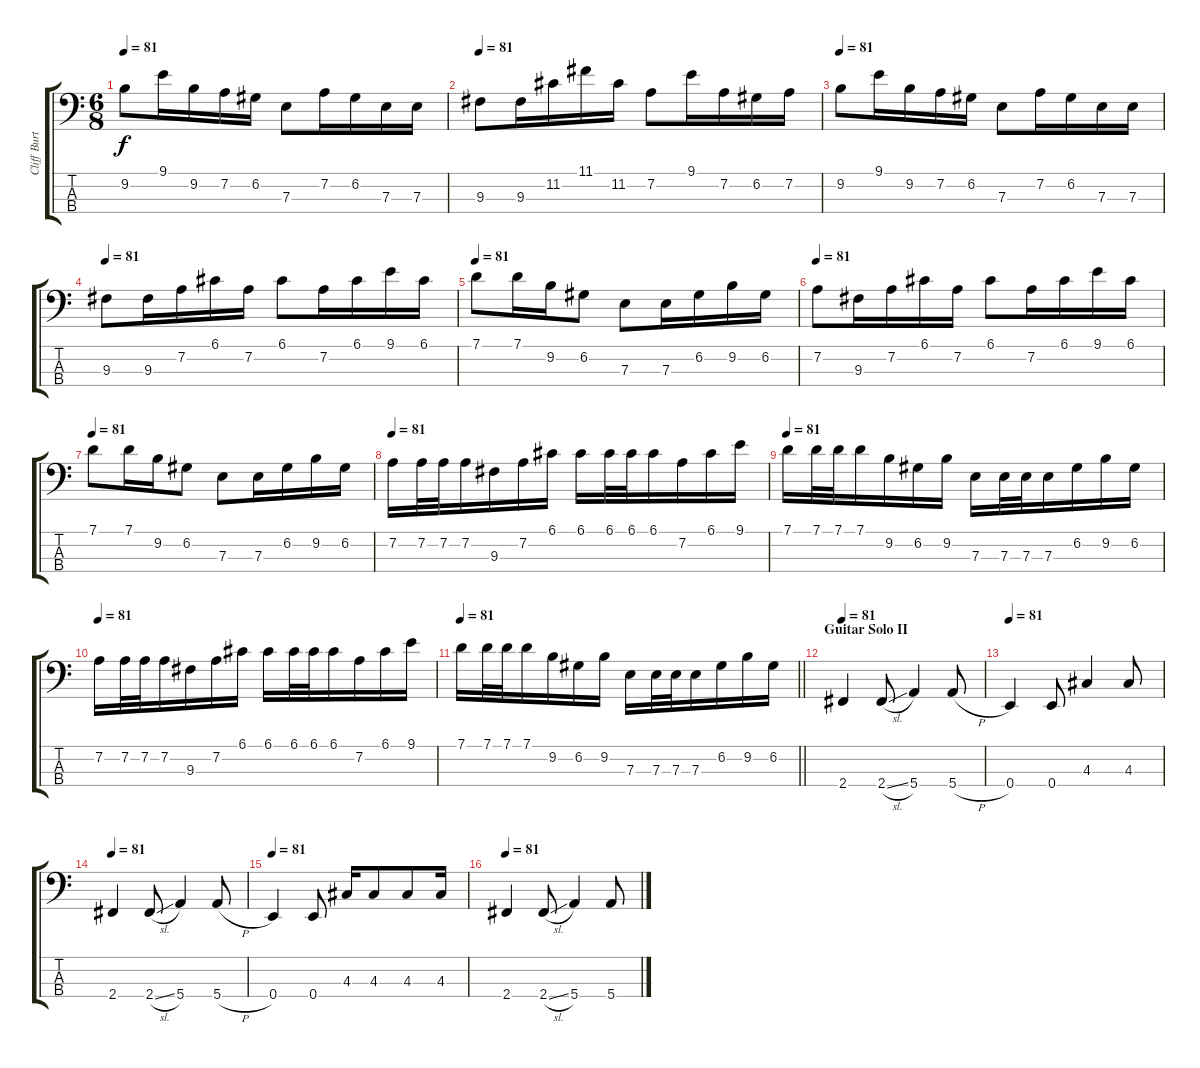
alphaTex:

\track ("Cliff Burton (Bass)" "Cliff Burt") {instrument electricbassfinger}
\staff {score tabs}
\tuning (G2 D2 A1 E1) {hide}
\ts (6 8)
\tempo 81
\clef f4
\ks c
9.2.8{dy f} 9.1.16 9.2.16 7.2.16 6.2.16 7.3.8 7.2.16 6.2.16 7.3.16 7.3.16 |
\tempo 81
9.3.8 9.3.16 11.2.16 11.1.16 11.2.16 7.2.8 9.1.16 7.2.16 6.2.16 7.2.16 |
\tempo 81
9.2.8 9.1.16 9.2.16 7.2.16 6.2.16 7.3.8 7.2.16 6.2.16 7.3.16 7.3.16 |
\tempo 81
9.3.8 9.3.16 7.2.16 6.1.16 7.2.16 6.1.8 7.2.16 6.1.16 9.1.16 6.1.16 |
\tempo 81
7.1.8 7.1.16 9.2.16 6.2.8 7.3.8 7.3.16 6.2.16 9.2.16 6.2.16 |
\tempo 81
7.2.8 9.3.16 7.2.16 6.1.16 7.2.16 6.1.8 7.2.16 6.1.16 9.1.16 6.1.16 |
\tempo 81
7.1.8 7.1.16 9.2.16 6.2.8 7.3.8 7.3.16 6.2.16 9.2.16 6.2.16 |
\tempo 81
7.2.16 7.2.32 7.2.32 7.2.16 9.3.16 7.2.16 6.1.16 6.1.16 6.1.32 6.1.32 6.1.16 7.2.16 6.1.16 9.1.16 |
\tempo 81
7.1.16 7.1.32 7.1.32 7.1.16 9.2.16 6.2.16 9.2.16 7.3.16 7.3.32 7.3.32 7.3.16 6.2.16 9.2.16 6.2.16 |
\tempo 81
7.2.16 7.2.32 7.2.32 7.2.16 9.3.16 7.2.16 6.1.16 6.1.16 6.1.32 6.1.32 6.1.16 7.2.16 6.1.16 9.1.16 |
\tempo 81
\barLineRight lightlight
7.1.16 7.1.32 7.1.32 7.1.16 9.2.16 6.2.16 9.2.16 7.3.16 7.3.32 7.3.32 7.3.16 6.2.16 9.2.16 6.2.16 |
\section ("" "Guitar Solo II")
\tempo 81
2.4.4{volume 14 instrument electricbassfinger} 2.4{sl}.8 5.4.4 5.4{h}.8 |
\tempo 81
0.4.4 0.4.8 4.3.4 4.3.8 |
\tempo 81
2.4.4 2.4{sl}.8 5.4.4 5.4{h}.8 |
\tempo 81
0.4.4 0.4.8 4.3.16 4.3.8 4.3.8 4.3.16 |
\tempo 81
2.4.4 2.4{sl}.8 5.4.4 5.4{h}.8
